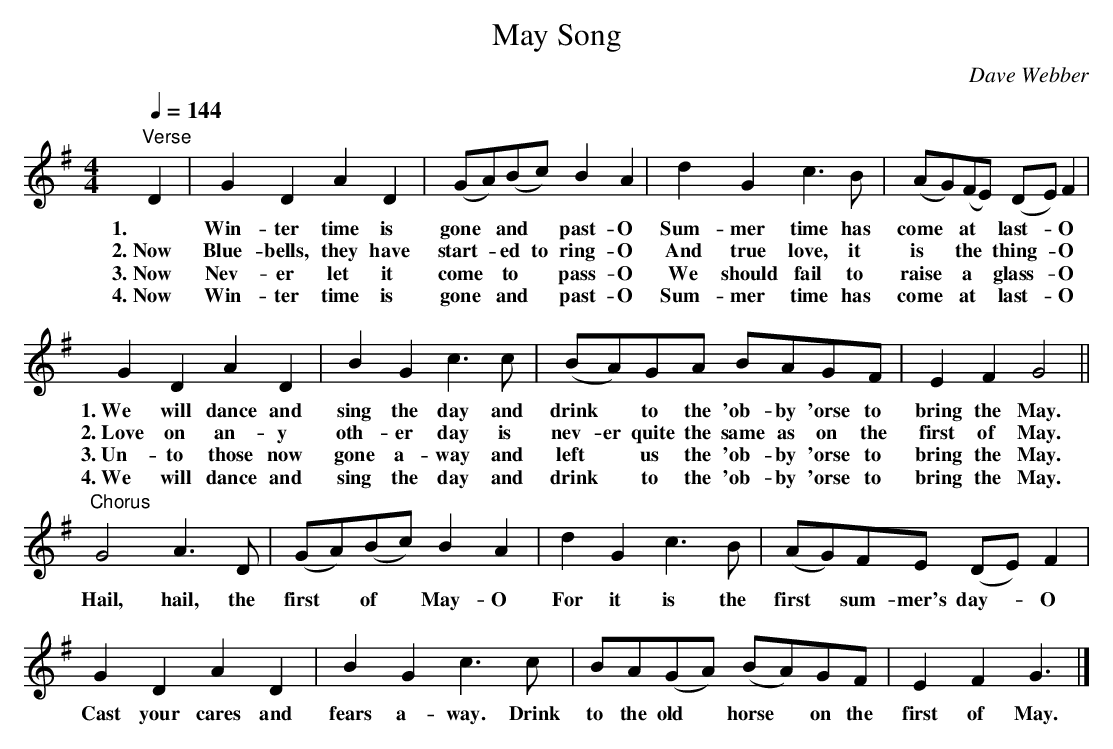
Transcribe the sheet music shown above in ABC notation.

X:1
T:May Song
C:Dave Webber
M:4/4
L:1/8
Q:1/4 = 144
K:G major
V:1 clef=treble
"Verse"
D2 | G2 D2 A2 D2 | (GA)(Bc) B2 A2 | d2 G2 c3 B | (AG)(FE) (DE) F2 |
w:1. | Win- ter time is | gone * and * past- O | Sum- mer time has | come * at * last- * O |
w:2.~Now | Blue- bells, they have | start- * ed to ring- O | And true love, it | is * the * thing- * O |
w:3.~Now | Nev- er let it | come * to * pass- O | We should fail to | raise * a * glass- * O |
w:4.~Now | Win- ter time is | gone * and * past- O | Sum- mer time has | come * at * last- * O |
G2 D2 A2 D2 | B2 G2 c3 c | (BA)GA BAGF | E2 F2 G4 ||
w:1.~We will dance and | sing the day and | drink * to the 'ob- by 'orse to | bring the May.
w:2.~Love on an- y | oth- er day is | nev- er quite the same as on the | first of May. |
w:3.~Un- to those now | gone a- way and | left * us the 'ob- by 'orse to | bring the May.
w:4.~We will dance and | sing the day and | drink * to the 'ob- by 'orse to | bring the May.
"Chorus"
G4 A3 D | (GA)(Bc) B2 A2 | d2 G2 c3 B | (AG)FE (DE) F2 |
w:Hail, hail, the | first * of * May- O | For it is the | first * sum- mer's day-* O
G2 D2 A2 D2 | B2 G2 c3 c | BA(GA) (BA)GF | E2 F2 G3 |]
w:Cast your cares and | fears a- way. Drink | to the old * horse * on the | first of May. |
